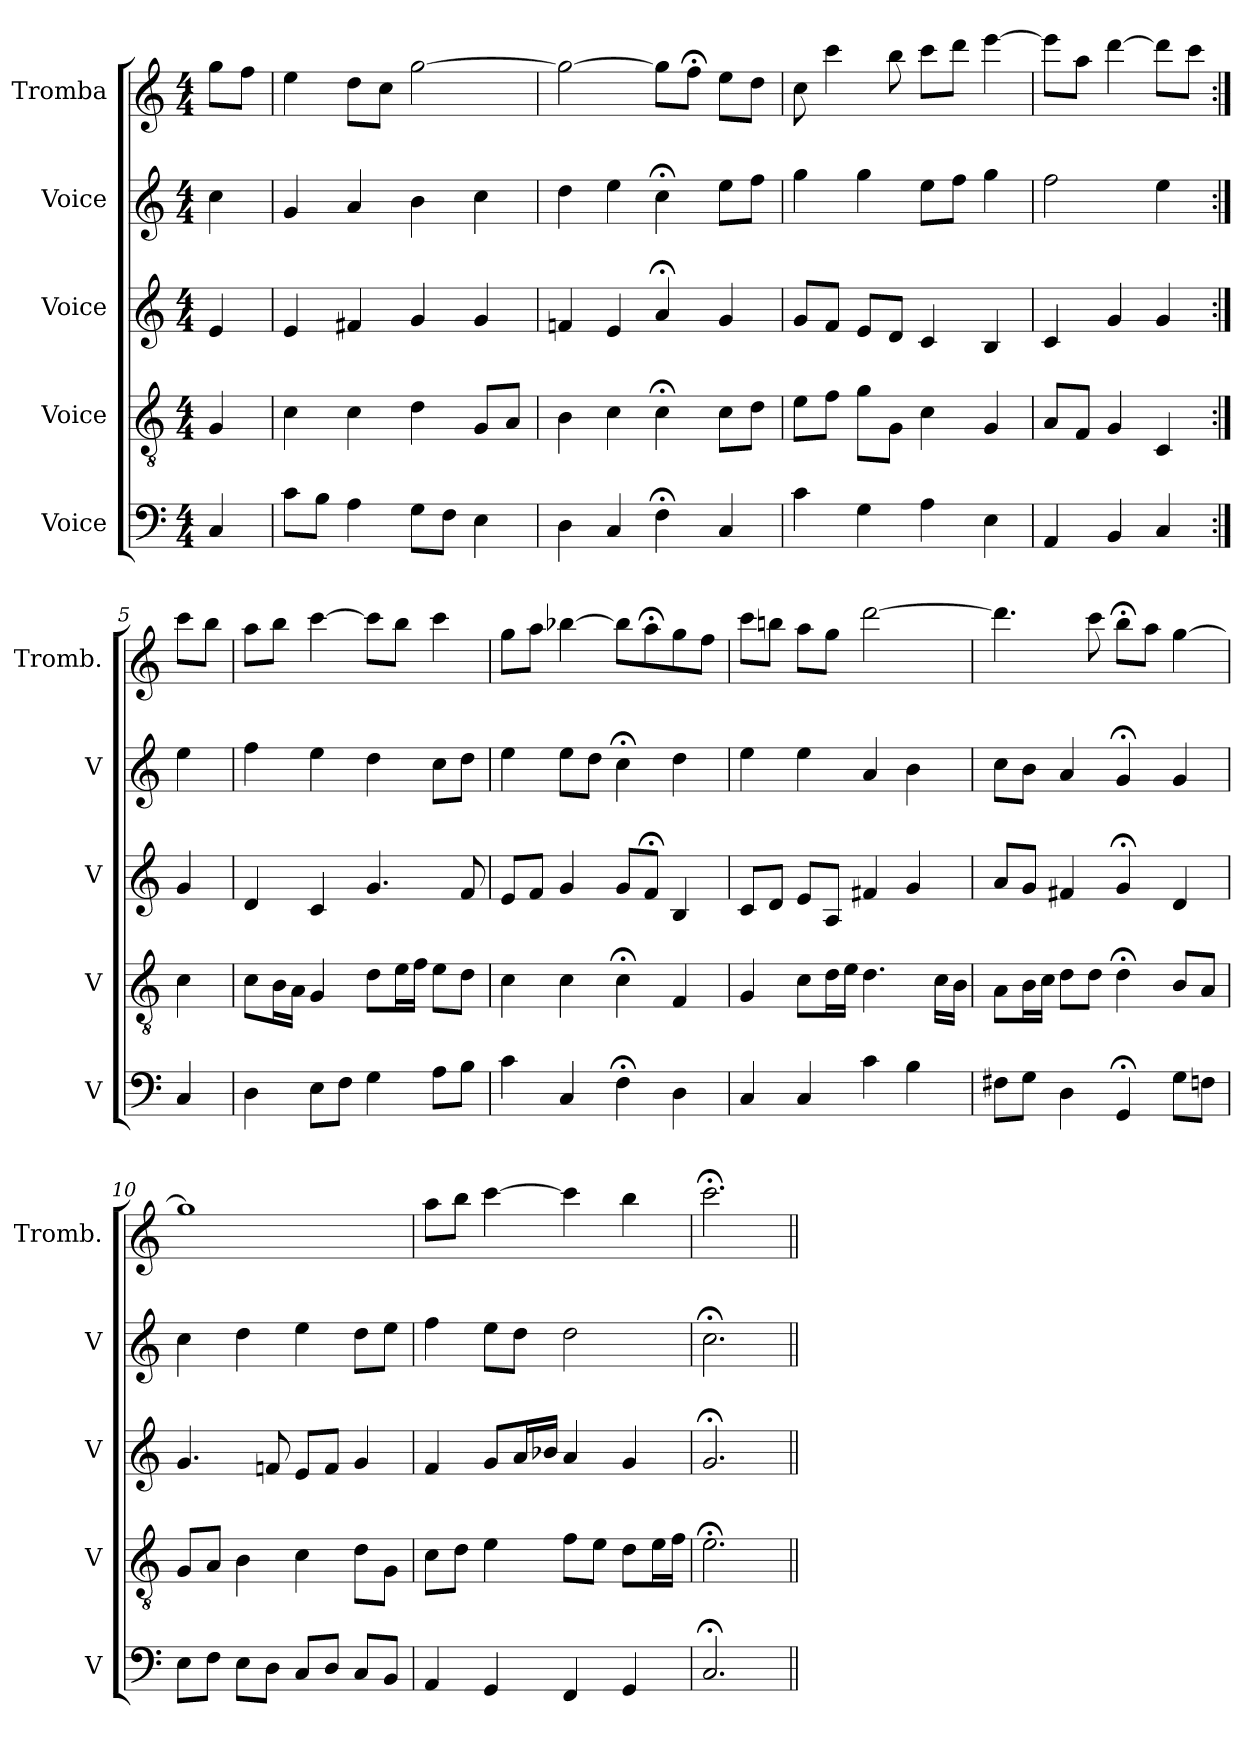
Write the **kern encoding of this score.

**kern	**kern	**kern	**kern	**kern
*part5	*part4	*part3	*part2	*part1
*staff5	*staff4	*staff3	*staff2	*staff1
*I"Voice	*I"Voice	*I"Voice	*I"Voice	*I"Tromba
*I'V	*I'V	*I'V	*I'V	*I'Tromb.
*clefF4	*clefGv2	*clefG2	*clefG2	*clefG2
*	*	*	*	*ITrd1c2
*k[]	*k[]	*k[]	*k[]	*k[b-e-]
*M4/4	*M4/4	*M4/4	*M4/4	*M4/4
=	=	=	=	=
4C	4G	4e	4cc	8ffL
.	.	.	.	8ee-J
=2	=2	=2	=2	=2
8cL	4c	4e	4g	4dd
8BJ	.	.	.	.
4A	4c	4f#X	4a	8ccL
.	.	.	.	8b-J
8GL	4d	4g	4b	[2ff
8FJ	.	.	.	.
4E	8GL	4g	4cc	.
.	8AJ	.	.	.
=3	=3	=3	=3	=3
4D	4B	4fn	4dd	2ff_
4C	4c	4e	4ee	.
4F;<	4c;<	4a;<	4cc;<	8ffL]
.	.	.	.	8ee-;<J
4C	8cL	4g	8eeL	8ddL
.	8dJ	.	8ffJ	8ccJ
=4	=4	=4	=4	=4
4c	8eL	8gL	4gg	8b-
.	8fJ	8fJ	.	4bb-
4G	8gL	8eL	4gg	.
.	8GJ	8dJ	.	8aa
4A	4c	4c	8eeL	8bb-L
.	.	.	8ffJ	8cccJ
4E	4G	4B	4gg	[4ddd
=	=	=	=	=
4AA	8AL	4c	2ff	8dddL]
.	8FJ	.	.	8ggJ
4BB	4G	4g	.	[4ccc
4C	4C	4g	4ee	8cccL]
.	.	.	.	8bb-J
=5:|!	=5:|!	=5:|!	=5:|!	=5:|!
4C	4c	4g	4ee	8bb-L
.	.	.	.	8aaJ
=6	=6	=6	=6	=6
4D	8cL	4d	4ff	8ggL
.	16BL	.	.	8aaJ
.	16AJJ	.	.	.
8EL	4G	4c	4ee	[4bb-
8FJ	.	.	.	.
4G	8dL	4.g	4dd	8bb-L]
.	16eL	.	.	8aaJ
.	16fJJ	.	.	.
8AL	8eL	.	8ccL	4bb-
8BJ	8dJ	8f	8ddJ	.
=7	=7	=7	=7	=7
4c	4c	8eL	4ee	8ffL
.	.	8fJ	.	8ggJ
4C	4c	4g	8eeL	[4aa-X
.	.	.	8ddJ	.
4F;<	4c;<	8gL	4cc;<	8aa-L]
.	.	8f;<J	.	8gg;<
4D	4F	4B	4dd	8ff
.	.	.	.	8ee-J
=8	=8	=8	=8	=8
4C	4G	8cL	4ee	8bb-L
.	.	8dJ	.	8aanJ
4C	8cL	8eL	4ee	8ggL
.	16dL	8AJ	.	8ffJ
.	16eJJ	.	.	.
4c	4.d	4f#X	4a	[2ccc
4B	.	4g	4b	.
.	16cLL	.	.	.
.	16BJJ	.	.	.
=9	=9	=9	=9	=9
8F#XL	8AL	8aL	8ccL	4.ccc]
8GJ	16BL	8gJ	8bJ	.
.	16cJJ	.	.	.
4D	8dL	4f#X	4a	.
.	8dJ	.	.	8bb-
4GG;<	4d;<	4g;<	4g;<	8aa;<L
.	.	.	.	8ggJ
8GL	8BL	4d	4g	[4ff
8FnJ	8AJ	.	.	.
=10	=10	=10	=10	=10
8EL	8GL	4.g	4cc	1ff]
8FJ	8AJ	.	.	.
8EL	4B	.	4dd	.
8DJ	.	8fn	.	.
8CL	4c	8eL	4ee	.
8DJ	.	8fJ	.	.
8CL	8dL	4g	8ddL	.
8BBJ	8GJ	.	8eeJ	.
=11	=11	=11	=11	=11
4AA	8cL	4f	4ff	8ggL
.	8dJ	.	.	8aaJ
4GG	4e	8gL	8eeL	[4bb-
.	.	16aL	8ddJ	.
.	.	16b-XJJ	.	.
4FF	8fL	4a	2dd	4bb-]
.	8eJ	.	.	.
4GG	8dL	4g	.	4aa
.	16eL	.	.	.
.	16fJJ	.	.	.
=12	=12	=12	=12	=12
2.C;<	2.e;<	2.g;<	2.cc;<	2.bb-;<
=||	=||	=||	=||	=||
*-	*-	*-	*-	*-
